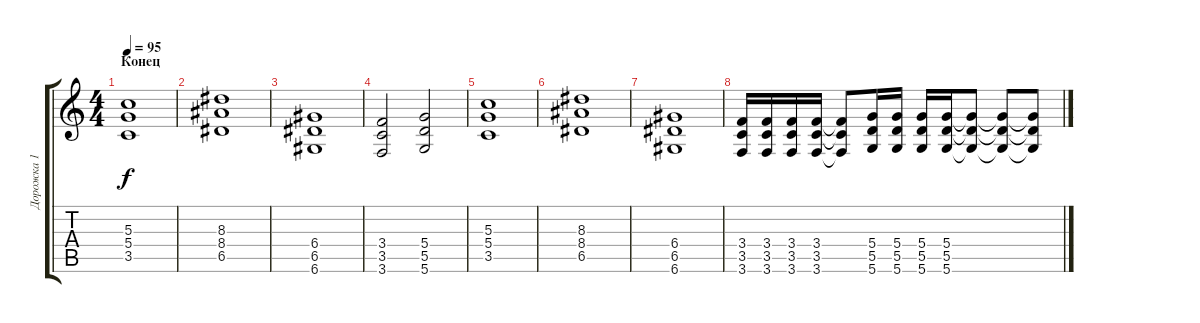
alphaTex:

\track ("Дорожка 1" "Дорожка 1") {instrument distortionguitar}
\staff {score tabs}
\tuning (E4 B3 G3 D3 A2 D2) {hide}
\ts (4 4)
\section ("" "Конец")
\tempo 95
\clef g2
\ks c
(5.3 5.4 3.5).1{dy f} |
(8.3 8.4 6.5).1 |
(6.4 6.5 6.6).1 |
(3.4 3.5 3.6).2 (5.4 5.5 5.6).2 |
(5.3 5.4 3.5).1 |
(8.3 8.4 6.5).1 |
(6.4 6.5 6.6).1 |
(3.4 3.5 3.6).16 (3.4 3.5 3.6).16 (3.4 3.5 3.6).16 (3.4 3.5 3.6).16 (3.4{t} 3.5{t} 3.6{t}).8 (5.4 5.5 5.6).16 (5.4 5.5 5.6).16 (5.4 5.5 5.6).16 (5.4 5.5 5.6).16 (5.4{t} 5.5{t} 5.6{t}).8 (5.4{t} 5.5{t} 5.6{t}).8 (5.4{t} 5.5{t} 5.6{t}).8
